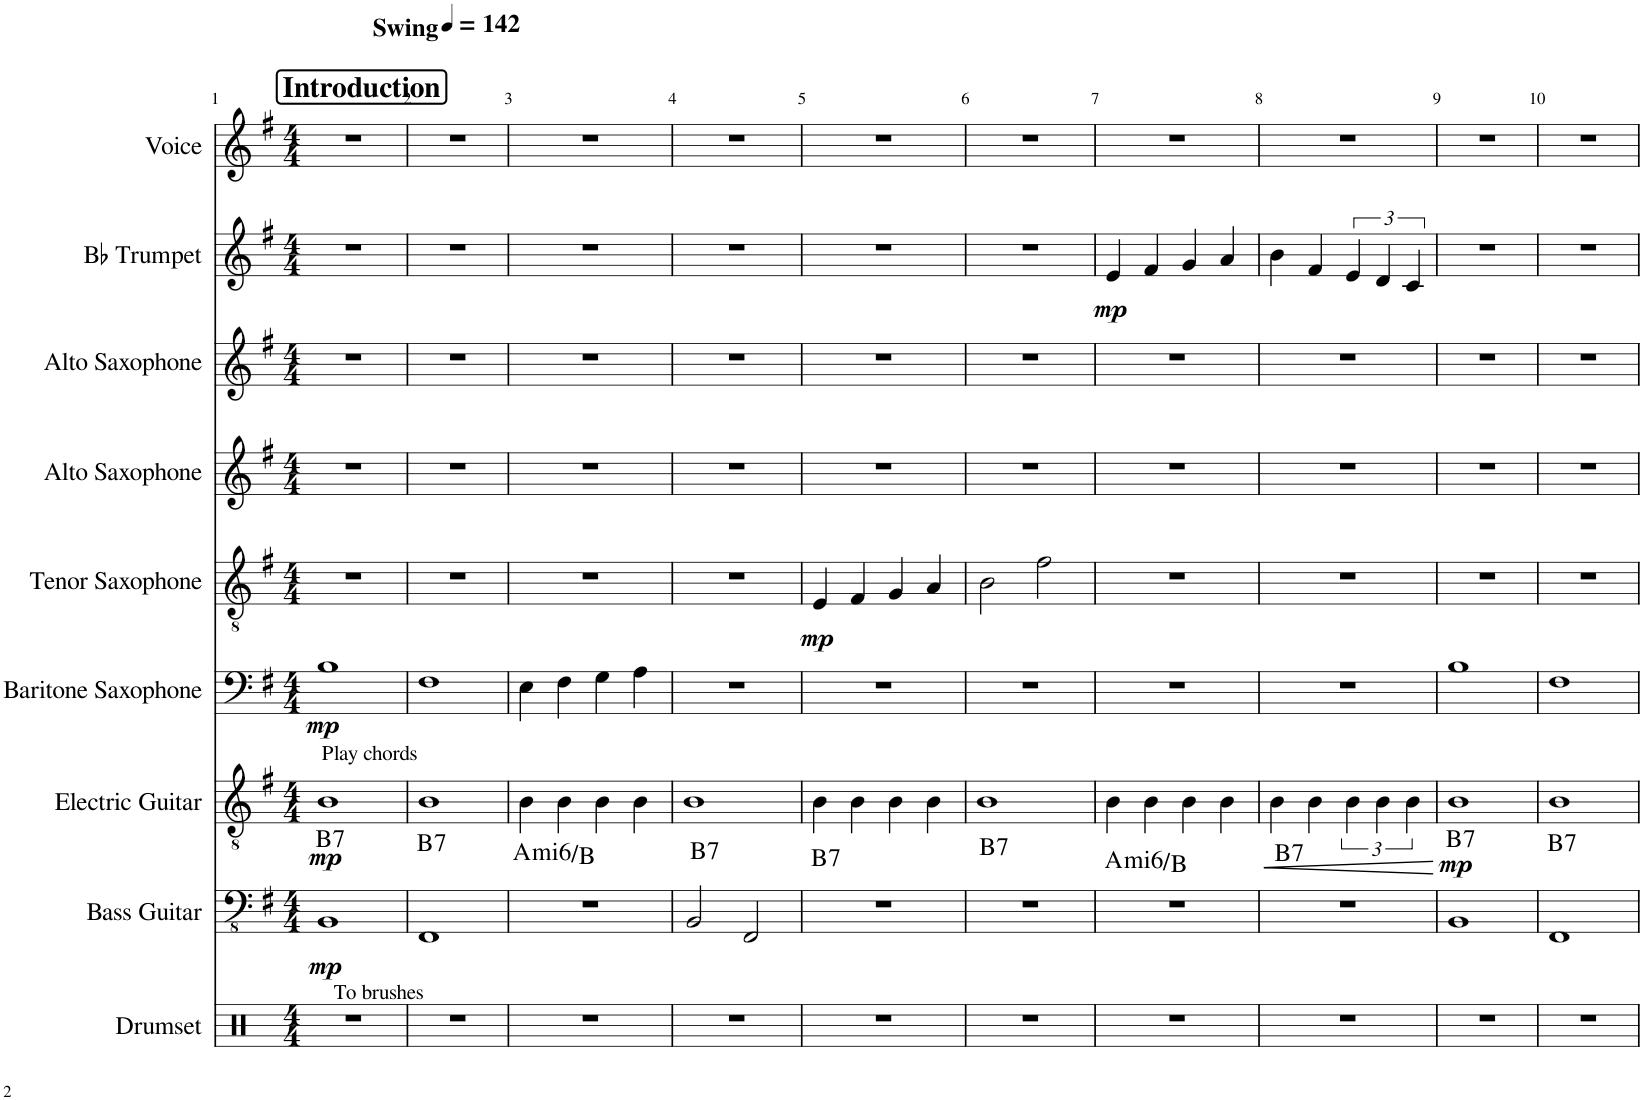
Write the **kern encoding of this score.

**kern	**kern	**dynam	**kern	**dynam	**harte	**kern	**dynam	**kern	**dynam	**kern	**kern	**kern	**dynam	**kern
*part9	*part8	*part8	*part7	*part7	*part7	*part6	*part6	*part5	*part5	*part4	*part3	*part2	*part2	*part1
*staff9	*staff8	*staff8	*staff7	*staff7	*	*staff6	*staff6	*staff5	*staff5	*staff4	*staff3	*staff2	*staff2	*staff1
*I"Drumset	*I"Bass Guitar	*	*I"Electric Guitar	*	*	*I"Baritone Saxophone	*	*I"Tenor Saxophone	*	*I"Alto Saxophone	*I"Alto Saxophone	*I"Bb Trumpet	*	*I"Voice
*I'D. Set	*I'B. Guit.	*	*I'El. Guit.	*	*	*I'Bar. Sax.	*	*I'T. Sax.	*	*I'A. Sax.	*I'A. Sax.	*I'Bb Tpt.	*	*I'Vo.
*clefX	*clefFv4	*	*clefGv2	*	*	*clefF4	*	*clefGv2	*	*clefG2	*clefG2	*clefG2	*	*clefG2
*	*	*	*	*	*	*ITrd12c21	*	*ITrd8c14	*	*ITrd5c9	*ITrd5c9	*ITrd1c2	*	*
*k[]	*k[f#]	*	*k[f#]	*	*	*k[f#]	*	*k[f#]	*	*k[f#]	*k[f#]	*k[f#]	*	*k[f#]
*M4/4	*M4/4	*	*M4/4	*	*	*M4/4	*	*M4/4	*	*M4/4	*M4/4	*M4/4	*	*M4/4
*MM142	*MM142	*	*MM142	*	*	*MM142	*	*MM142	*	*MM142	*MM142	*MM142	*	*MM142
!!LO:REH:place=s1:a:B:cj:fs=14:t=Introduction
=1	=1	=1	=1	=1	=1	=1	=1	=1	=1	=1	=1	=1	=1	=1
!	!	!	!	!	!	!	!	!	!	!	!	!	!	!LO:TX:a:B:t=Swing
!	!	!	!LO:TX:a:t=Play chords	!	!	!	!	!	!	!	!	!	!	!
!LO:TX:a:t=To brushes	!	!	!	!	!	!	!	!	!	!	!	!	!	!
!	!	!LO:DY:b	!	!LO:DY:b	!LO:H:kt=7	!	!LO:DY:b	!	!	!	!	!	!	!
1r	1BBB	mp	1B	mp	B:7	1B	mp	1r	.	1r	1r	1r	.	1r
=2	=2	=2	=2	=2	=2	=2	=2	=2	=2	=2	=2	=2	=2	=2
!	!	!	!	!	!LO:H:kt=7	!	!	!	!	!	!	!	!	!
1r	1FFF#	.	1B	.	B:7	1F#	.	1r	.	1r	1r	1r	.	1r
=3	=3	=3	=3	=3	=3	=3	=3	=3	=3	=3	=3	=3	=3	=3
!	!	!	!	!	!LO:H:kt=mi6	!	!	!	!	!	!	!	!	!
1r	1r	.	4B\	.	A:min6/2	4E\	.	1r	.	1r	1r	1r	.	1r
.	.	.	4B\	.	.	4F#\	.	.	.	.	.	.	.	.
.	.	.	4B\	.	.	4G\	.	.	.	.	.	.	.	.
.	.	.	4B\	.	.	4A\	.	.	.	.	.	.	.	.
=4	=4	=4	=4	=4	=4	=4	=4	=4	=4	=4	=4	=4	=4	=4
*	*	*	*^	*	*	*	*	*	*	*	*	*	*	*
1r	2BBB/	.	1B	2ryy	.	.	1r	.	1r	.	1r	1r	1r	.	1r
!	!	!	!	!	!	!LO:H:kt=7	!	!	!	!	!	!	!	!	!
.	2FFF#/	.	.	2ryy	.	B:7	.	.	.	.	.	.	.	.	.
=5	=5	=5	=5	=5	=5	=5	=5	=5	=5	=5	=5	=5	=5	=5	=5
!	!	!	!	!	!	!LO:H:kt=7	!	!	!	!LO:DY:b	!	!	!	!	!
*	*	*	*v	*v	*	*	*	*	*	*	*	*	*	*	*
1r	1r	.	4B\	.	B:7	1r	.	4E/	mp	1r	1r	1r	.	1r
.	.	.	4B\	.	.	.	.	4F#/	.	.	.	.	.	.
.	.	.	4B\	.	.	.	.	4G/	.	.	.	.	.	.
.	.	.	4B\	.	.	.	.	4A/	.	.	.	.	.	.
=6	=6	=6	=6	=6	=6	=6	=6	=6	=6	=6	=6	=6	=6	=6
!	!	!	!	!	!LO:H:kt=7	!	!	!	!	!	!	!	!	!
1r	1r	.	1B	.	B:7	1r	.	2B\	.	1r	1r	1r	.	1r
.	.	.	.	.	.	.	.	2f#\	.	.	.	.	.	.
=7	=7	=7	=7	=7	=7	=7	=7	=7	=7	=7	=7	=7	=7	=7
!	!	!	!	!	!LO:H:kt=mi6	!	!	!	!	!	!	!	!LO:DY:b	!
1r	1r	.	4B\	.	A:min6/2	1r	.	1r	.	1r	1r	4e/	mp	1r
.	.	.	4B\	.	.	.	.	.	.	.	.	4f#/	.	.
.	.	.	4B\	.	.	.	.	.	.	.	.	4g/	.	.
.	.	.	4B\	.	.	.	.	.	.	.	.	4a/	.	.
=8	=8	=8	=8	=8	=8	=8	=8	=8	=8	=8	=8	=8	=8	=8
1r	1r	.	4B\	.	.	1r	.	1r	.	1r	1r	4b\	.	1r
!	!	!	!	!LO:HP:b	!	!	!	!	!	!	!	!	!	!
.	.	.	4B\	<	.	.	.	.	.	.	.	4f#/	.	.
!	!	!	!	!	!LO:H:kt=7	!	!	!	!	!	!	!	!	!
.	.	.	6B\	.	B:7	.	.	.	.	.	.	6e/	.	.
.	.	.	6B\	.	.	.	.	.	.	.	.	6d/	.	.
.	.	.	6B\	.	.	.	.	.	.	.	.	6c/	.	.
.	.	.	.	[	.	.	.	.	.	.	.	.	.	.
=9	=9	=9	=9	=9	=9	=9	=9	=9	=9	=9	=9	=9	=9	=9
!	!	!	!	!LO:DY:b	!LO:H:kt=7	!	!	!	!	!	!	!	!	!
1r	1BBB	.	1B	mp	B:7	1B	.	1r	.	1r	1r	1r	.	1r
=10	=10	=10	=10	=10	=10	=10	=10	=10	=10	=10	=10	=10	=10	=10
!	!	!	!	!	!LO:H:kt=7	!	!	!	!	!	!	!	!	!
1r	1FFF#	.	1B	.	B:7	1F#	.	1r	.	1r	1r	1r	.	1r
=	=	=	=	=	=	=	=	=	=	=	=	=	=	=
*-	*-	*-	*-	*-	*-	*-	*-	*-	*-	*-	*-	*-	*-	*-
